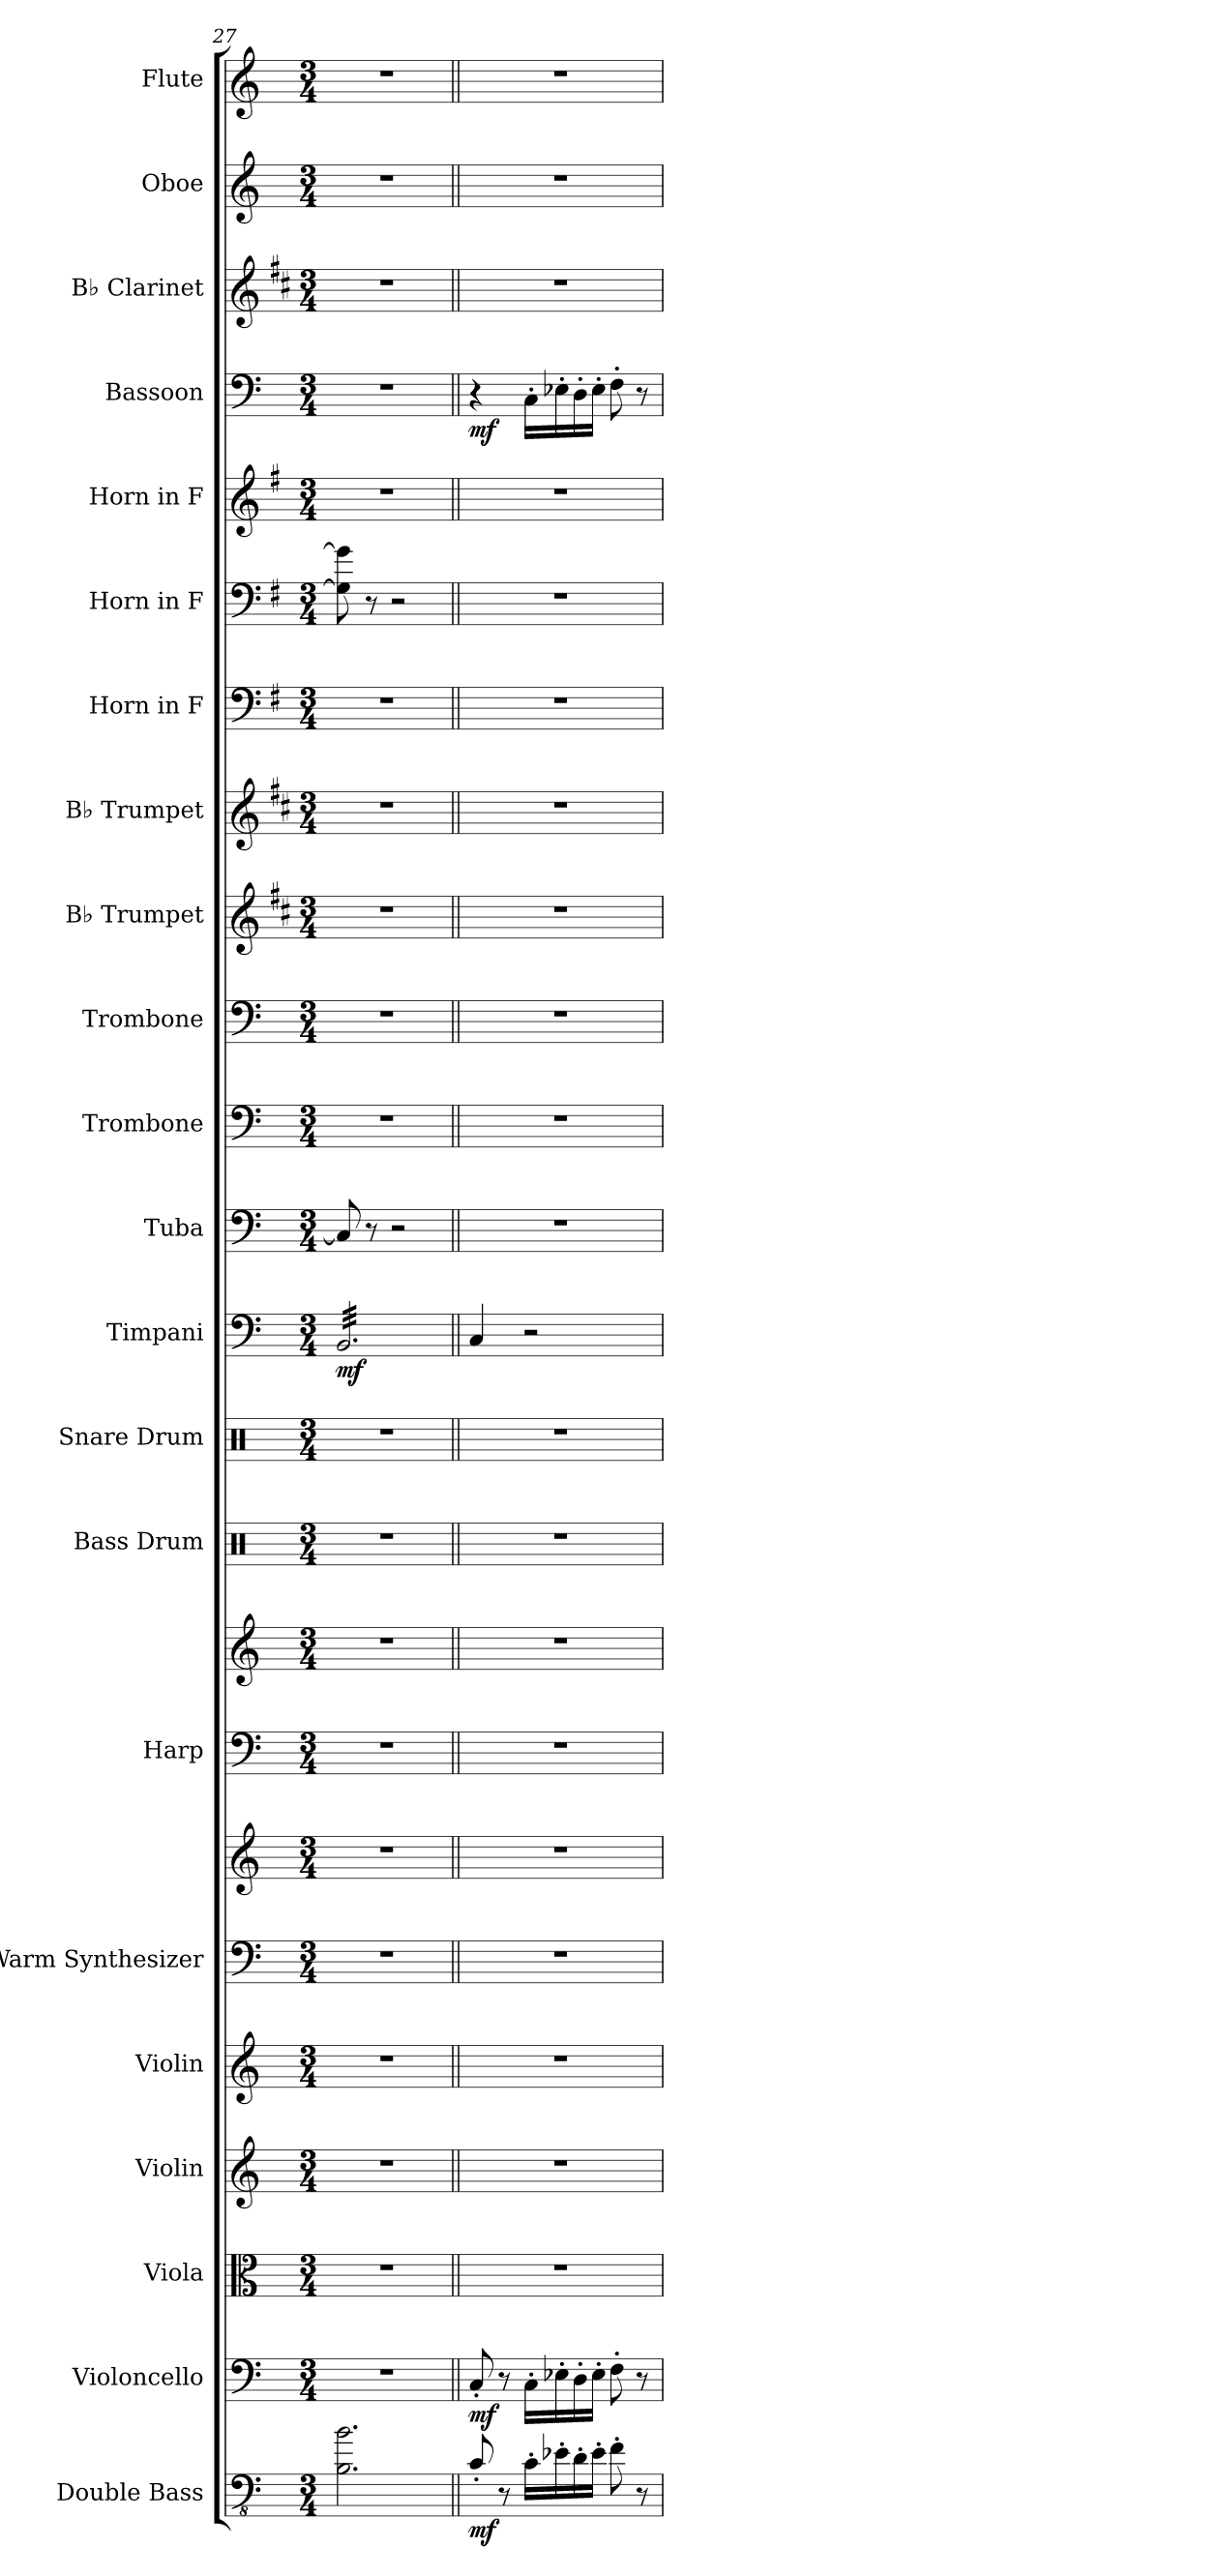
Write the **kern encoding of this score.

**kern	**dynam	**kern	**dynam	**kern	**kern	**kern	**kern	**kern	**kern	**kern	**kern	**kern	**kern	**dynam	**kern	**kern	**kern	**kern	**kern	**kern	**kern	**kern	**kern	**dynam	**kern	**kern	**kern
*part22	*part22	*part21	*part21	*part20	*part19	*part18	*part17	*part17	*part16	*part16	*part15	*part14	*part13	*part13	*part12	*part11	*part10	*part9	*part8	*part7	*part6	*part5	*part4	*part4	*part3	*part2	*part1
*staff24	*staff24	*staff23	*staff23	*staff22	*staff21	*staff20	*staff19	*staff18	*staff17	*staff16	*staff15	*staff14	*staff13	*staff13	*staff12	*staff11	*staff10	*staff9	*staff8	*staff7	*staff6	*staff5	*staff4	*staff4	*staff3	*staff2	*staff1
*I"Double Bass	*	*I"Violoncello	*	*I"Viola	*I"Violin	*I"Violin	*I"Warm Synthesizer	*	*I"Harp	*	*I"Bass Drum	*I"Snare Drum	*I"Timpani	*	*I"Tuba	*I"Trombone	*I"Trombone	*I"B♭ Trumpet	*I"B♭ Trumpet	*I"Horn in F	*I"Horn in F	*I"Horn in F	*I"Bassoon	*	*I"B♭ Clarinet	*I"Oboe	*I"Flute
*I'Db.	*	*I'Vc.	*	*I'Vla.	*I'Vln.	*I'Vln.	*I'Synth.	*	*I'Hrp.	*	*I'B. Dr.	*I'Sn. Dr.	*I'Timp.	*	*I'Tba.	*I'Tbn.	*I'Tbn.	*I'B♭ Tpt.	*I'B♭ Tpt.	*	*	*	*I'Bsn.	*	*I'B♭ Cl.	*I'Ob.	*I'Fl.
*clefFv4	*	*clefF4	*	*clefC3	*clefG2	*clefG2	*clefF4	*clefG2	*clefF4	*clefG2	*clefX	*clefX	*clefF4	*	*clefF4	*clefF4	*clefF4	*clefG2	*clefG2	*clefF4	*clefF4	*clefG2	*clefF4	*	*clefG2	*clefG2	*clefG2
*ITrd7c12	*	*	*	*	*	*	*	*	*	*	*	*	*	*	*	*	*	*ITrd1c2	*ITrd1c2	*ITrd4c7	*ITrd4c7	*ITrd4c7	*	*	*ITrd1c2	*	*
*k[]	*	*k[]	*	*k[]	*k[]	*k[]	*k[]	*k[]	*k[]	*k[]	*k[]	*k[]	*k[]	*	*k[]	*k[]	*k[]	*k[]	*k[]	*k[]	*k[]	*k[]	*k[]	*	*k[]	*k[]	*k[]
*M3/4	*	*M3/4	*	*M3/4	*M3/4	*M3/4	*M3/4	*M3/4	*M3/4	*M3/4	*M3/4	*M3/4	*M3/4	*	*M3/4	*M3/4	*M3/4	*M3/4	*M3/4	*M3/4	*M3/4	*M3/4	*M3/4	*	*M3/4	*M3/4	*M3/4
*MM115	*	*MM115	*	*MM115	*MM115	*MM115	*MM115	*MM115	*MM115	*MM115	*MM115	*MM115	*MM115	*	*MM115	*MM115	*MM115	*MM115	*MM115	*MM115	*MM115	*MM115	*MM115	*	*MM115	*MM115	*MM115
=27	=27	=27	=27	=27	=27	=27	=27	=27	=27	=27	=27	=27	=27	=27	=27	=27	=27	=27	=27	=27	=27	=27	=27	=27	=27	=27	=27
!	!	!	!	!	!	!	!	!	!	!	!	!	!	!LO:DY:b	!	!	!	!	!	!	!	!	!	!	!	!	!
*	*	*	*	*	*	*	*	*	*	*	*	*	*tremolo	*	*	*	*	*	*	*	*	*	*	*	*	*	*
2.BBB\ 2.BB\	.	2.r	.	2.r	2.r	2.r	2.r	2.r	2.r	2.r	2.r	2.r	32BB/LLL	mf	8C/]	2.r	2.r	2.r	2.r	2.r	8C\] 8c\]	2.r	2.r	.	2.r	2.r	2.r
.	.	.	.	.	.	.	.	.	.	.	.	.	32BB/	.	.	.	.	.	.	.	.	.	.	.	.	.	.
.	.	.	.	.	.	.	.	.	.	.	.	.	32BB/	.	.	.	.	.	.	.	.	.	.	.	.	.	.
.	.	.	.	.	.	.	.	.	.	.	.	.	32BB/	.	.	.	.	.	.	.	.	.	.	.	.	.	.
.	.	.	.	.	.	.	.	.	.	.	.	.	32BB/	.	8r	.	.	.	.	.	8r	.	.	.	.	.	.
.	.	.	.	.	.	.	.	.	.	.	.	.	32BB/	.	.	.	.	.	.	.	.	.	.	.	.	.	.
.	.	.	.	.	.	.	.	.	.	.	.	.	32BB/	.	.	.	.	.	.	.	.	.	.	.	.	.	.
.	.	.	.	.	.	.	.	.	.	.	.	.	32BB/	.	.	.	.	.	.	.	.	.	.	.	.	.	.
.	.	.	.	.	.	.	.	.	.	.	.	.	32BB/	.	2r	.	.	.	.	.	2r	.	.	.	.	.	.
.	.	.	.	.	.	.	.	.	.	.	.	.	32BB/	.	.	.	.	.	.	.	.	.	.	.	.	.	.
.	.	.	.	.	.	.	.	.	.	.	.	.	32BB/	.	.	.	.	.	.	.	.	.	.	.	.	.	.
.	.	.	.	.	.	.	.	.	.	.	.	.	32BB/	.	.	.	.	.	.	.	.	.	.	.	.	.	.
.	.	.	.	.	.	.	.	.	.	.	.	.	32BB/	.	.	.	.	.	.	.	.	.	.	.	.	.	.
.	.	.	.	.	.	.	.	.	.	.	.	.	32BB/	.	.	.	.	.	.	.	.	.	.	.	.	.	.
.	.	.	.	.	.	.	.	.	.	.	.	.	32BB/	.	.	.	.	.	.	.	.	.	.	.	.	.	.
.	.	.	.	.	.	.	.	.	.	.	.	.	32BB/	.	.	.	.	.	.	.	.	.	.	.	.	.	.
.	.	.	.	.	.	.	.	.	.	.	.	.	32BB/	.	.	.	.	.	.	.	.	.	.	.	.	.	.
.	.	.	.	.	.	.	.	.	.	.	.	.	32BB/	.	.	.	.	.	.	.	.	.	.	.	.	.	.
.	.	.	.	.	.	.	.	.	.	.	.	.	32BB/	.	.	.	.	.	.	.	.	.	.	.	.	.	.
.	.	.	.	.	.	.	.	.	.	.	.	.	32BB/	.	.	.	.	.	.	.	.	.	.	.	.	.	.
.	.	.	.	.	.	.	.	.	.	.	.	.	32BB/	.	.	.	.	.	.	.	.	.	.	.	.	.	.
.	.	.	.	.	.	.	.	.	.	.	.	.	32BB/	.	.	.	.	.	.	.	.	.	.	.	.	.	.
.	.	.	.	.	.	.	.	.	.	.	.	.	32BB/	.	.	.	.	.	.	.	.	.	.	.	.	.	.
.	.	.	.	.	.	.	.	.	.	.	.	.	32BB/JJJ	.	.	.	.	.	.	.	.	.	.	.	.	.	.
*	*	*	*	*	*	*	*	*	*	*	*	*	*Xtremolo	*	*	*	*	*	*	*	*	*	*	*	*	*	*
=28||	=28||	=28||	=28||	=28||	=28||	=28||	=28||	=28||	=28||	=28||	=28||	=28||	=28||	=28||	=28||	=28||	=28||	=28||	=28||	=28||	=28||	=28||	=28||	=28||	=28||	=28||	=28||
!	!LO:DY:b	!	!LO:DY:b	!	!	!	!	!	!	!	!	!	!	!	!	!	!	!	!	!	!	!	!	!LO:DY:b	!	!	!
8CC'/	mf	8C'/	mf	2.r	2.r	2.r	2.r	2.r	2.r	2.r	2.r	2.r	4C/	.	2.r	2.r	2.r	2.r	2.r	2.r	2.r	2.r	4r	mf	2.r	2.r	2.r
8r	.	8r	.	.	.	.	.	.	.	.	.	.	.	.	.	.	.	.	.	.	.	.	.	.	.	.	.
16CC'\LL	.	16C'\LL	.	.	.	.	.	.	.	.	.	.	2r	.	.	.	.	.	.	.	.	.	16C'\LL	.	.	.	.
16EE-X'\	.	16E-X'\	.	.	.	.	.	.	.	.	.	.	.	.	.	.	.	.	.	.	.	.	16E-X'\	.	.	.	.
16DD'\	.	16D'\	.	.	.	.	.	.	.	.	.	.	.	.	.	.	.	.	.	.	.	.	16D'\	.	.	.	.
16EE-'\JJ	.	16E-'\JJ	.	.	.	.	.	.	.	.	.	.	.	.	.	.	.	.	.	.	.	.	16E-'\JJ	.	.	.	.
8FF'\	.	8F'\	.	.	.	.	.	.	.	.	.	.	.	.	.	.	.	.	.	.	.	.	8F'\	.	.	.	.
8r	.	8r	.	.	.	.	.	.	.	.	.	.	.	.	.	.	.	.	.	.	.	.	8r	.	.	.	.
=	=	=	=	=	=	=	=	=	=	=	=	=	=	=	=	=	=	=	=	=	=	=	=	=	=	=	=
*-	*-	*-	*-	*-	*-	*-	*-	*-	*-	*-	*-	*-	*-	*-	*-	*-	*-	*-	*-	*-	*-	*-	*-	*-	*-	*-	*-
